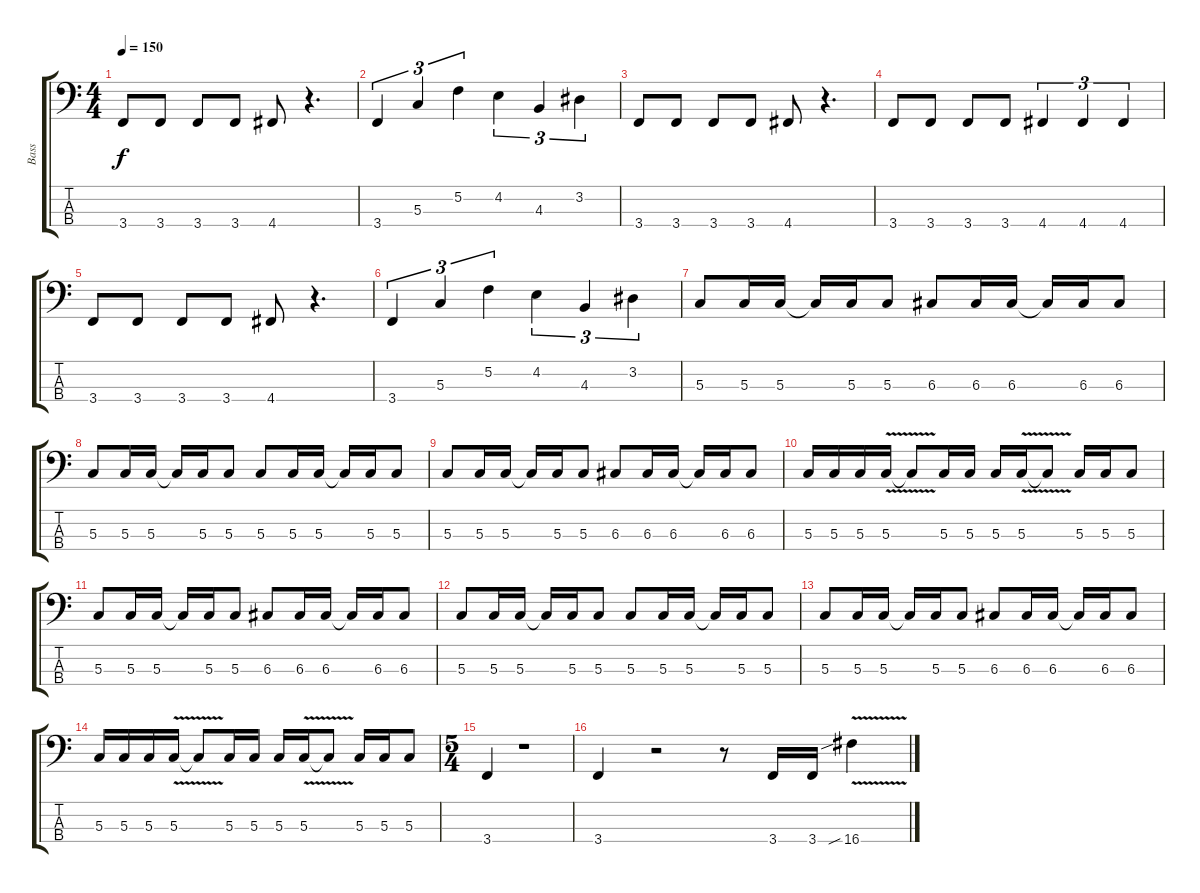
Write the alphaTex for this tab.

\track ("Bass" "Bass") {instrument electricbassfinger}
\staff {score tabs}
\tuning (F2 C2 G1 D1) {hide}
\ts (4 4)
\tempo 150
\clef f4
\ks c
3.4.8{dy f} 3.4.8 3.4.8 3.4.8 4.4.8 r.4{d} |
3.4.4{tu (3 2)} 5.3.4{tu (3 2)} 5.2.4{tu (3 2)} 4.2.4{tu (3 2)} 4.3.4{tu (3 2)} 3.2.4{tu (3 2)} |
3.4.8 3.4.8 3.4.8 3.4.8 4.4.8 r.4{d} |
3.4.8 3.4.8 3.4.8 3.4.8 4.4.4{tu (3 2)} 4.4.4{tu (3 2)} 4.4.4{tu (3 2)} |
3.4.8 3.4.8 3.4.8 3.4.8 4.4.8 r.4{d} |
3.4.4{tu (3 2)} 5.3.4{tu (3 2)} 5.2.4{tu (3 2)} 4.2.4{tu (3 2)} 4.3.4{tu (3 2)} 3.2.4{tu (3 2)} |
5.3.8 5.3.16 5.3.16 5.3{t}.16 5.3.16 5.3.8 6.3.8 6.3.16 6.3.16 6.3{t}.16 6.3.16 6.3.8 |
5.3.8 5.3.16 5.3.16 5.3{t}.16 5.3.16 5.3.8 5.3.8 5.3.16 5.3.16 5.3{t}.16 5.3.16 5.3.8 |
5.3.8 5.3.16 5.3.16 5.3{t}.16 5.3.16 5.3.8 6.3.8 6.3.16 6.3.16 6.3{t}.16 6.3.16 6.3.8 |
5.3.16 5.3.16 5.3.16 5.3{v}.16 5.3{t}.8 5.3.16 5.3.16 5.3.16 5.3{v}.16 5.3{t}.8 5.3.16 5.3.16 5.3.8 |
5.3.8 5.3.16 5.3.16 5.3{t}.16 5.3.16 5.3.8 6.3.8 6.3.16 6.3.16 6.3{t}.16 6.3.16 6.3.8 |
5.3.8 5.3.16 5.3.16 5.3{t}.16 5.3.16 5.3.8 5.3.8 5.3.16 5.3.16 5.3{t}.16 5.3.16 5.3.8 |
5.3.8 5.3.16 5.3.16 5.3{t}.16 5.3.16 5.3.8 6.3.8 6.3.16 6.3.16 6.3{t}.16 6.3.16 6.3.8 |
5.3.16 5.3.16 5.3.16 5.3{v}.16 5.3{t}.8 5.3.16 5.3.16 5.3.16 5.3{v}.16 5.3{t}.8 5.3.16 5.3.16 5.3.8 |
\ts (5 4)
3.4.4 r.1 |
3.4.4 r.2 r.8 3.4.16 3.4.16 16.4{v sib}.4
